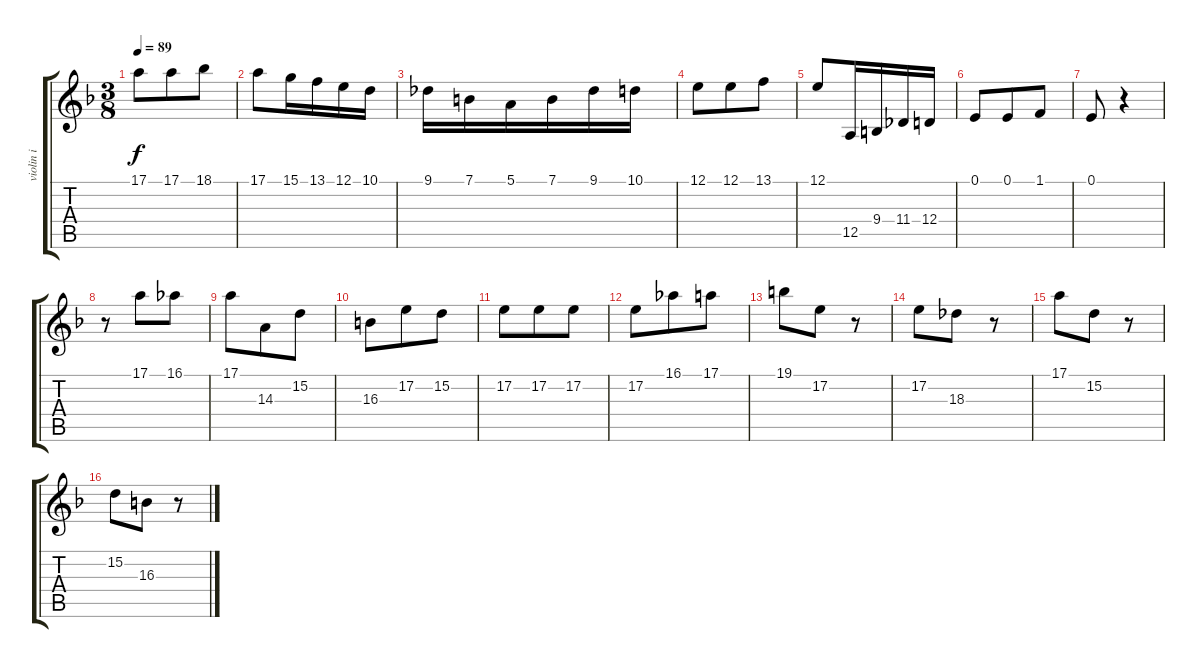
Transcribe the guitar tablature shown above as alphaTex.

\track ("violin i" "violin i") {instrument stringensemble1}
\staff {score tabs}
\tuning (E4 B3 G3 D3 A2 E2) {hide}
\ts (3 8)
\tempo 89
\clef g2
\ks dminor
17.1.8{dy f} 17.1.8 18.1.8 |
17.1.8 15.1.16 13.1.16 12.1.16 10.1.16 |
9.1.16 7.1.16 5.1.16 7.1.16 9.1.16 10.1.16 |
12.1.8 12.1.8 13.1.8 |
12.1.8 12.5.16 9.4.16 11.4.16 12.4.16 |
0.1.8 0.1.8 1.1.8 |
0.1.8 r.4 |
r.8 17.1.8 16.1.8 |
17.1.8 14.3.8 15.2.8 |
16.3.8 17.2.8 15.2.8 |
17.2.8 17.2.8 17.2.8 |
17.2.8 16.1.8 17.1.8 |
19.1.8 17.2.8 r.8 |
17.2.8 18.3.8 r.8 |
17.1.8 15.2.8 r.8 |
15.2.8 16.3.8 r.8
